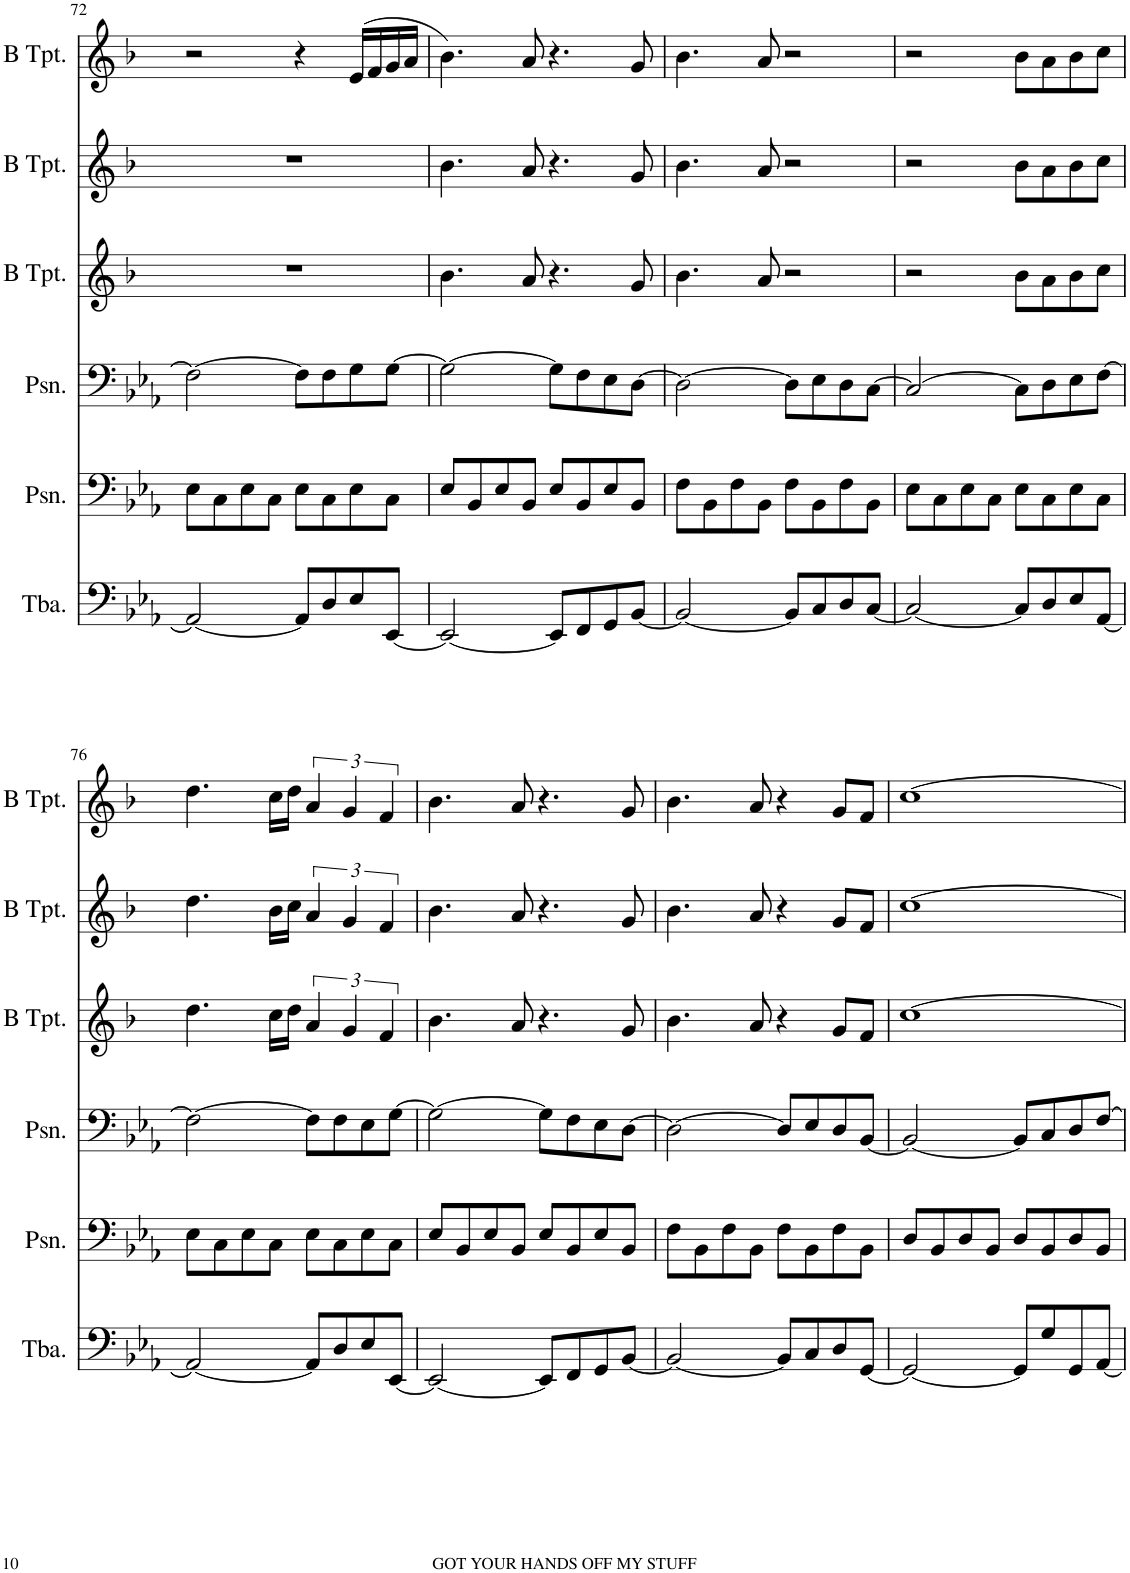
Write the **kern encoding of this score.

**kern	**kern	**kern	**kern	**kern	**kern
*part6	*part5	*part4	*part3	*part2	*part1
*staff6	*staff5	*staff4	*staff3	*staff2	*staff1
*I"Tuba	*I"Posaune	*I"Posaune	*I"Trompete in B	*I"Trompete in B	*I"Trompete in B
*I'Tba.	*I'Psn.	*I'Psn.	*	*	*
!!LO:PB:g=z
*clefF4	*clefF4	*clefF4	*clefG2	*clefG2	*clefG2
*	*	*	*Trd1c2	*Trd1c2	*Trd1c2
*k[b-e-a-]	*k[b-e-a-]	*k[b-e-a-]	*k[b-]	*k[b-]	*k[b-]
*M4/4	*M4/4	*M4/4	*M4/4	*M4/4	*M4/4
=72	=72	=72	=72	=72	=72
2AA-/_	8E-\L	2F\_	1r	1r	2r
.	8C\	.	.	.	.
.	8E-\	.	.	.	.
.	8C\J	.	.	.	.
8AA-/L]	8E-\L	8F\L]	.	.	4r
8D/	8C\	8F\	.	.	.
8E-/	8E-\	8G\	.	.	(16e/LL
.	.	.	.	.	16f/
[8EE-/J	8C\J	[8G\J	.	.	16g/
.	.	.	.	.	16a/JJ
=73	=73	=73	=73	=73	=73
2EE-/_	8E-/L	2G\_	4.b-\	4.b-\	4.b-\)
.	8BB-/	.	.	.	.
.	8E-/	.	.	.	.
.	8BB-/J	.	8a/	8a/	8a/
8EE-/L]	8E-/L	8G\L]	4.r	4.r	4.r
8FF/	8BB-/	8F\	.	.	.
8GG/	8E-/	8E-\	.	.	.
[8BB-/J	8BB-/J	[8D\J	8g/	8g/	8g/
=74	=74	=74	=74	=74	=74
2BB-/_	8F\L	2D\_	4.b-\	4.b-\	4.b-\
.	8BB-\	.	.	.	.
.	8F\	.	.	.	.
.	8BB-\J	.	8a/	8a/	8a/
8BB-/L]	8F\L	8D\L]	2r	2r	2r
8C/	8BB-\	8E-\	.	.	.
8D/	8F\	8D\	.	.	.
[8C/J	8BB-\J	[8C\J	.	.	.
=75	=75	=75	=75	=75	=75
2C/_	8E-\L	2C/_	2r	2r	2r
.	8C\	.	.	.	.
.	8E-\	.	.	.	.
.	8C\J	.	.	.	.
8C/L]	8E-\L	8C\L]	8b-\L	8b-\L	8b-\L
8D/	8C\	8D\	8a\	8a\	8a\
8E-/	8E-\	8E-\	8b-\	8b-\	8b-\
[8AA-/J	8C\J	[8F\J	8cc\J	8cc\J	8cc\J
!!LO:LB:g=z
=76	=76	=76	=76	=76	=76
2AA-/_	8E-\L	2F\_	4.dd\	4.dd\	4.dd\
.	8C\	.	.	.	.
.	8E-\	.	.	.	.
.	8C\J	.	16cc\LL	16b-\LL	16cc\LL
.	.	.	16dd\JJ	16cc\JJ	16dd\JJ
8AA-/L]	8E-\L	8F\L]	6a/	6a/	6a/
8D/	8C\	8F\	.	.	.
.	.	.	6g/	6g/	6g/
8E-/	8E-\	8E-\	.	.	.
.	.	.	6f/	6f/	6f/
[8EE-/J	8C\J	[8G\J	.	.	.
=77	=77	=77	=77	=77	=77
2EE-/_	8E-/L	2G\_	4.b-\	4.b-\	4.b-\
.	8BB-/	.	.	.	.
.	8E-/	.	.	.	.
.	8BB-/J	.	8a/	8a/	8a/
8EE-/L]	8E-/L	8G\L]	4.r	4.r	4.r
8FF/	8BB-/	8F\	.	.	.
8GG/	8E-/	8E-\	.	.	.
[8BB-/J	8BB-/J	[8D\J	8g/	8g/	8g/
=78	=78	=78	=78	=78	=78
2BB-/_	8F\L	2D\_	4.b-\	4.b-\	4.b-\
.	8BB-\	.	.	.	.
.	8F\	.	.	.	.
.	8BB-\J	.	8a/	8a/	8a/
8BB-/L]	8F\L	8D/L]	4r	4r	4r
8C/	8BB-\	8E-/	.	.	.
8D/	8F\	8D/	8g/L	8g/L	8g/L
[8GG/J	8BB-\J	[8BB-/J	8f/J	8f/J	8f/J
=79	=79	=79	=79	=79	=79
2GG/_	8D/L	2BB-/_	[1cc	[1cc	[1cc
.	8BB-/	.	.	.	.
.	8D/	.	.	.	.
.	8BB-/J	.	.	.	.
8GG/L]	8D/L	8BB-/L]	.	.	.
8G/	8BB-/	8C/	.	.	.
8GG/	8D/	8D/	.	.	.
[8AA-/J	8BB-/J	[8F/J	.	.	.
=	=	=	=	=	=
*-	*-	*-	*-	*-	*-
